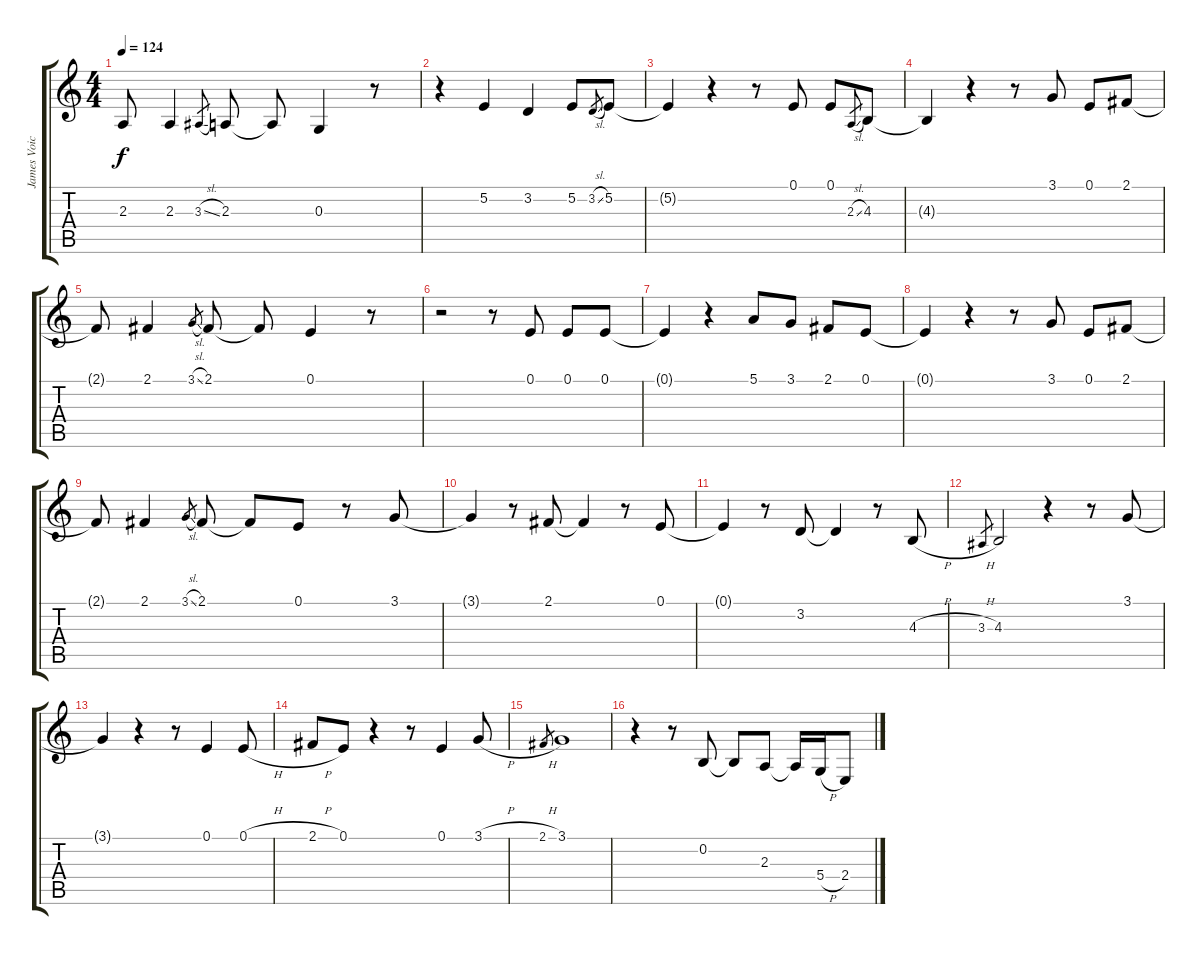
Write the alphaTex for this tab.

\track ("James Voice" "James Voic") {instrument cello}
\staff {score tabs}
\tuning (E4 B3 G3 D3 A2 E2) {hide}
\ts (4 4)
\tempo 124
\clef g2
\ks c
2.3{t}.8{dy f} 2.3.4 3.3{sl}.8{gr} 2.3.8 2.3{t}.8 0.3.4 r.8 |
r.4 5.2.4 3.2.4 5.2.8 3.2{sl}.8{gr} 5.2.8 |
5.2{t}.4 r.4 r.8 0.1.8 0.1.8 2.3{sl}.8{gr} 4.3.8 |
4.3{t}.4 r.4 r.8 3.1.8 0.1.8 2.1.8 |
2.1{t}.8 2.1.4 3.1{sl}.8{gr} 2.1.8 2.1{t}.8 0.1.4 r.8 |
r.2 r.8 0.1.8 0.1.8 0.1.8 |
0.1{t}.4 r.4 5.1.8 3.1.8 2.1.8 0.1.8 |
0.1{t}.4 r.4 r.8 3.1.8 0.1.8 2.1.8 |
2.1{t}.8 2.1.4 3.1{sl}.8{gr} 2.1.8 2.1{t}.8 0.1.8 r.8 3.1.8 |
3.1{t}.4 r.8 2.1.8 2.1{t}.4 r.8 0.1.8 |
0.1{t}.4 r.8 3.2.8 3.2{t}.4 r.8 4.3{h}.8 |
3.3{h}.8{gr} 4.3.2 r.4 r.8 3.1.8 |
3.1{t}.4 r.4 r.8 0.1.4 0.1{h}.8 |
2.1{h}.8 0.1.8 r.4 r.8 0.1.4 3.1{h}.8 |
2.1{h}.8{gr} 3.1.1 |
r.4 r.8 0.2.8 0.2{t}.8 2.3.8 2.3{t}.16 5.4{h}.16 2.4.8
